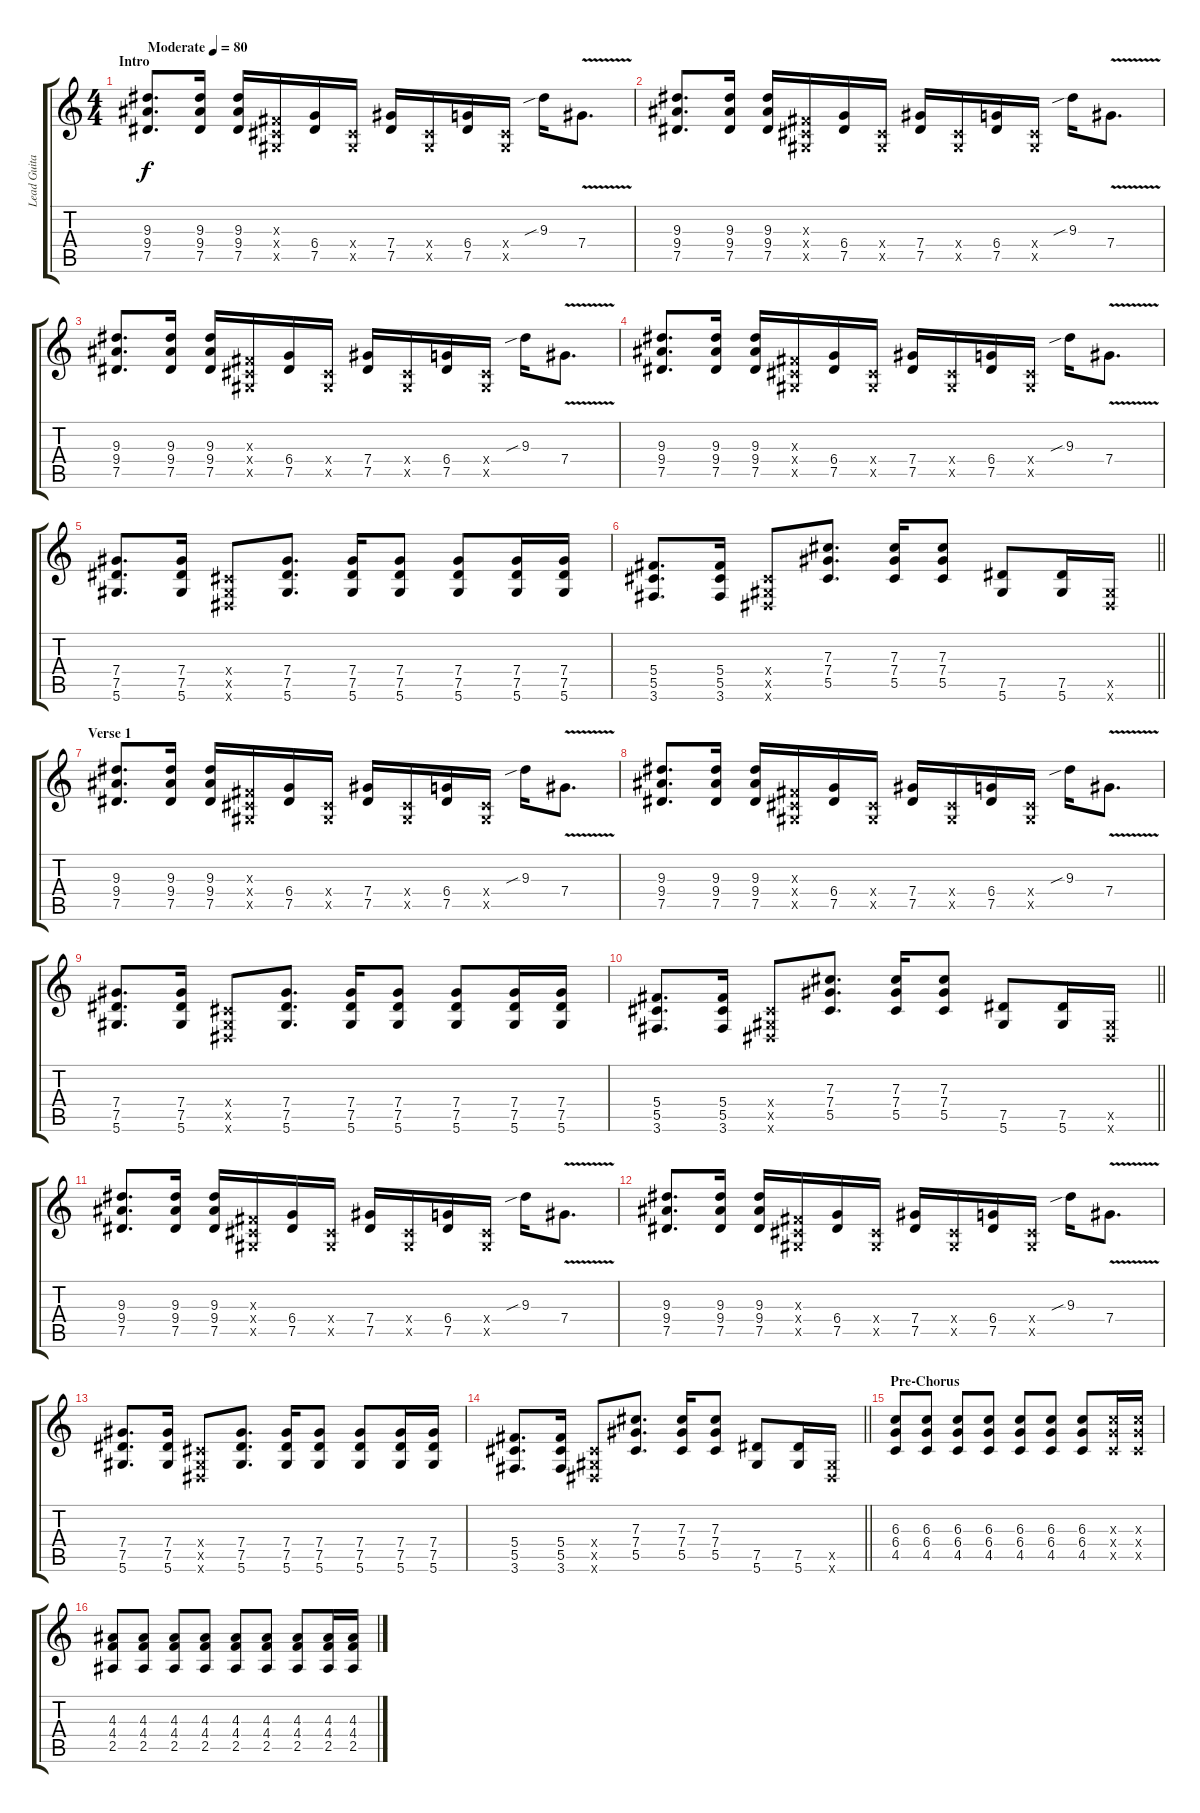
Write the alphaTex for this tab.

\track ("Lead Guitar" "Lead Guita") {instrument distortionguitar}
\staff {score tabs}
\tuning (Eb4 Bb3 Gb3 Db3 Ab2 Eb2) {hide}
\ts (4 4)
\section ("" "Intro")
\tempo (80 "Moderate")
\clef g2
\ks c
(9.3 9.4 7.5).8{d dy f instrument distortionguitar} (9.3 9.4 7.5).16 (9.3 9.4 7.5).16 (0.3{x} 0.4{x} 0.5{x}).16 (6.4 7.5).16 (0.4{x} 0.5{x}).16 (7.4 7.5).16 (0.4{x} 0.5{x}).16 (6.4 7.5).16 (0.4{x} 0.5{x}).16 9.3{sib}.16 7.4{v}.8{d} |
(9.3 9.4 7.5).8{d} (9.3 9.4 7.5).16 (9.3 9.4 7.5).16 (0.3{x} 0.4{x} 0.5{x}).16 (6.4 7.5).16 (0.4{x} 0.5{x}).16 (7.4 7.5).16 (0.4{x} 0.5{x}).16 (6.4 7.5).16 (0.4{x} 0.5{x}).16 9.3{sib}.16 7.4{v}.8{d} |
(9.3 9.4 7.5).8{d} (9.3 9.4 7.5).16 (9.3 9.4 7.5).16 (0.3{x} 0.4{x} 0.5{x}).16 (6.4 7.5).16 (0.4{x} 0.5{x}).16 (7.4 7.5).16 (0.4{x} 0.5{x}).16 (6.4 7.5).16 (0.4{x} 0.5{x}).16 9.3{sib}.16 7.4{v}.8{d} |
(9.3 9.4 7.5).8{d} (9.3 9.4 7.5).16 (9.3 9.4 7.5).16 (0.3{x} 0.4{x} 0.5{x}).16 (6.4 7.5).16 (0.4{x} 0.5{x}).16 (7.4 7.5).16 (0.4{x} 0.5{x}).16 (6.4 7.5).16 (0.4{x} 0.5{x}).16 9.3{sib}.16 7.4{v}.8{d} |
(7.4 7.5 5.6).8{d} (7.4 7.5 5.6).16 (0.4{x} 0.5{x} 0.6{x}).8 (7.4 7.5 5.6).8{d} (7.4 7.5 5.6).16 (7.4 7.5 5.6).8 (7.4 7.5 5.6).8 (7.4 7.5 5.6).16 (7.4 7.5 5.6).16 |
\barLineRight lightlight
(5.4 5.5 3.6).8{d} (5.4 5.5 3.6).16 (0.4{x} 0.5{x} 0.6{x}).8 (7.3 7.4 5.5).8{d} (7.3 7.4 5.5).16 (7.3 7.4 5.5).8 (7.5 5.6).8 (7.5 5.6).16 (0.5{x} 0.6{x}).16 |
\section ("" "Verse 1")
(9.3 9.4 7.5).8{d} (9.3 9.4 7.5).16 (9.3 9.4 7.5).16 (0.3{x} 0.4{x} 0.5{x}).16 (6.4 7.5).16 (0.4{x} 0.5{x}).16 (7.4 7.5).16 (0.4{x} 0.5{x}).16 (6.4 7.5).16 (0.4{x} 0.5{x}).16 9.3{sib}.16 7.4{v}.8{d} |
(9.3 9.4 7.5).8{d} (9.3 9.4 7.5).16 (9.3 9.4 7.5).16 (0.3{x} 0.4{x} 0.5{x}).16 (6.4 7.5).16 (0.4{x} 0.5{x}).16 (7.4 7.5).16 (0.4{x} 0.5{x}).16 (6.4 7.5).16 (0.4{x} 0.5{x}).16 9.3{sib}.16 7.4{v}.8{d} |
(7.4 7.5 5.6).8{d} (7.4 7.5 5.6).16 (0.4{x} 0.5{x} 0.6{x}).8 (7.4 7.5 5.6).8{d} (7.4 7.5 5.6).16 (7.4 7.5 5.6).8 (7.4 7.5 5.6).8 (7.4 7.5 5.6).16 (7.4 7.5 5.6).16 |
\barLineRight lightlight
(5.4 5.5 3.6).8{d} (5.4 5.5 3.6).16 (0.4{x} 0.5{x} 0.6{x}).8 (7.3 7.4 5.5).8{d} (7.3 7.4 5.5).16 (7.3 7.4 5.5).8 (7.5 5.6).8 (7.5 5.6).16 (0.5{x} 0.6{x}).16 |
(9.3 9.4 7.5).8{d} (9.3 9.4 7.5).16 (9.3 9.4 7.5).16 (0.3{x} 0.4{x} 0.5{x}).16 (6.4 7.5).16 (0.4{x} 0.5{x}).16 (7.4 7.5).16 (0.4{x} 0.5{x}).16 (6.4 7.5).16 (0.4{x} 0.5{x}).16 9.3{sib}.16 7.4{v}.8{d} |
(9.3 9.4 7.5).8{d} (9.3 9.4 7.5).16 (9.3 9.4 7.5).16 (0.3{x} 0.4{x} 0.5{x}).16 (6.4 7.5).16 (0.4{x} 0.5{x}).16 (7.4 7.5).16 (0.4{x} 0.5{x}).16 (6.4 7.5).16 (0.4{x} 0.5{x}).16 9.3{sib}.16 7.4{v}.8{d} |
(7.4 7.5 5.6).8{d} (7.4 7.5 5.6).16 (0.4{x} 0.5{x} 0.6{x}).8 (7.4 7.5 5.6).8{d} (7.4 7.5 5.6).16 (7.4 7.5 5.6).8 (7.4 7.5 5.6).8 (7.4 7.5 5.6).16 (7.4 7.5 5.6).16 |
\barLineRight lightlight
(5.4 5.5 3.6).8{d} (5.4 5.5 3.6).16 (0.4{x} 0.5{x} 0.6{x}).8 (7.3 7.4 5.5).8{d} (7.3 7.4 5.5).16 (7.3 7.4 5.5).8 (7.5 5.6).8 (7.5 5.6).16 (0.5{x} 0.6{x}).16 |
\section ("" "Pre-Chorus")
(6.3 6.4 4.5).8 (6.3 6.4 4.5).8 (6.3 6.4 4.5).8 (6.3 6.4 4.5).8 (6.3 6.4 4.5).8 (6.3 6.4 4.5).8 (6.3 6.4 4.5).8 (6.3{x} 6.4{x} 4.5{x}).16 (6.3{x} 6.4{x} 4.5{x}).16 |
(4.3 4.4 2.5).8 (4.3 4.4 2.5).8 (4.3 4.4 2.5).8 (4.3 4.4 2.5).8 (4.3 4.4 2.5).8 (4.3 4.4 2.5).8 (4.3 4.4 2.5).8 (4.3 4.4 2.5).16 (4.3 4.4 2.5).16
